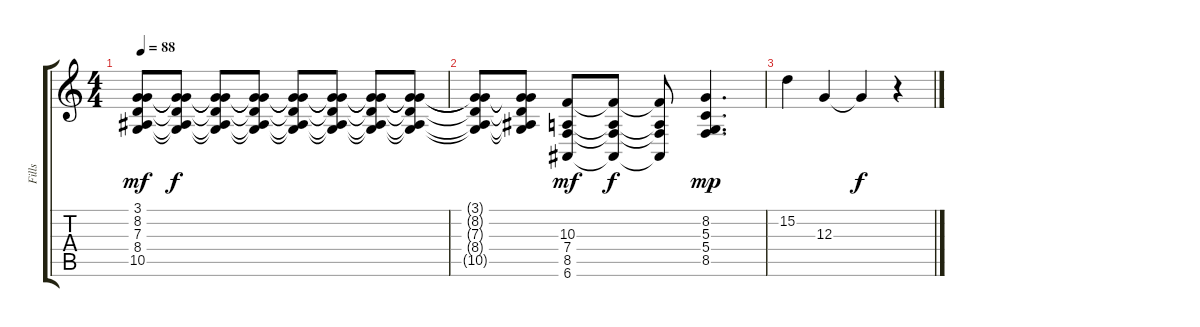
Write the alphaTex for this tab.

\track ("Fills" "Fills") {instrument orchestralharp}
\staff {score tabs}
\tuning (E4 B3 G3 D3 A2 E2) {hide}
\ts (4 4)
\tempo 88
\clef g2
\ks c
(3.1 8.2 7.3 8.4 10.5).8{dy mf volume 5} (3.1{t} 8.2{t} 7.3{t} 8.4{t} 10.5{t}).8{dy f volume 9} (3.1{t} 8.2{t} 7.3{t} 8.4{t} 10.5{t}).8 (3.1{t} 8.2{t} 7.3{t} 8.4{t} 10.5{t}).8 (3.1{t} 8.2{t} 7.3{t} 8.4{t} 10.5{t}).8 (3.1{t} 8.2{t} 7.3{t} 8.4{t} 10.5{t}).8 (3.1{t} 8.2{t} 7.3{t} 8.4{t} 10.5{t}).8 (3.1{t} 8.2{t} 7.3{t} 8.4{t} 10.5{t}).8 |
(3.1{t} 8.2{t} 7.3{t} 8.4{t} 10.5{t}).8{volume 6} (3.1{t} 8.2{t} 7.3{t} 8.4{t} 10.5{t}).8 (10.3 7.4 8.5 6.6).8{dy mf volume 9} (10.3{t} 7.4{t} 8.5{t} 6.6{t}).8{dy f} (10.3{t} 7.4{t} 8.5{t} 6.6{t}).8 (8.2 5.3 5.4 8.5).4{d dy mp} |
15.2.4{volume 10 instrument orchestralharp} 12.3.4 12.3{t}.4{dy f} r.4
